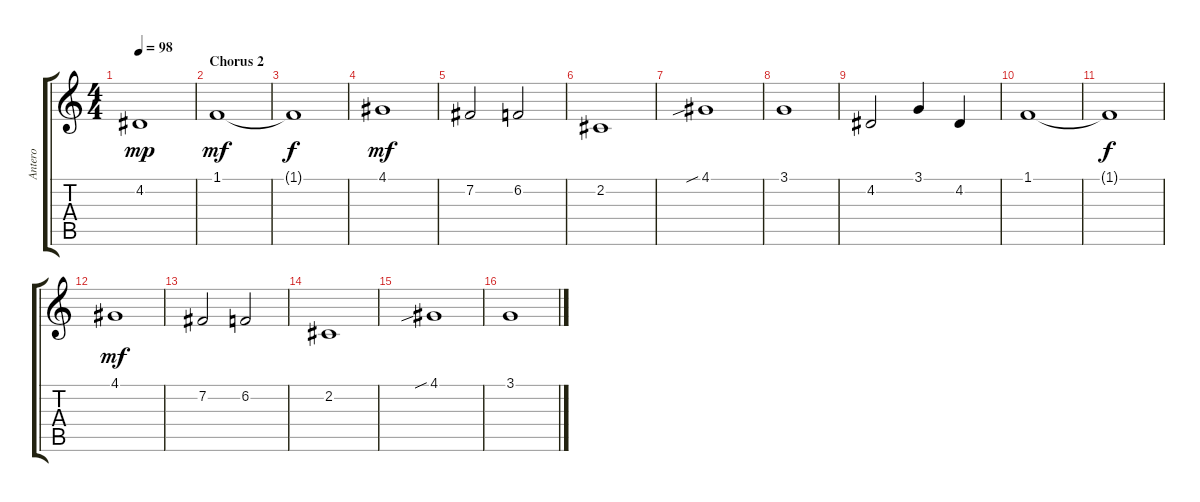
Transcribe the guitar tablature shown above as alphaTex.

\track ("Antero" "Antero") {instrument cello}
\staff {score tabs}
\tuning (E4 B3 G3 D3 A2 E2) {hide}
\ts (4 4)
\tempo 98
\clef g2
\ks c
4.2.1{dy mp} |
\section ("" "Chorus 2")
1.1.1{dy mf} |
1.1{t}.1{dy f} |
4.1.1{dy mf} |
7.2.2 6.2.2 |
2.2.1 |
4.1{sib}.1 |
3.1.1 |
4.2.2 3.1.4 4.2.4 |
1.1.1 |
1.1{t}.1{dy f} |
4.1.1{dy mf} |
7.2.2 6.2.2 |
2.2.1 |
4.1{sib}.1 |
3.1.1
